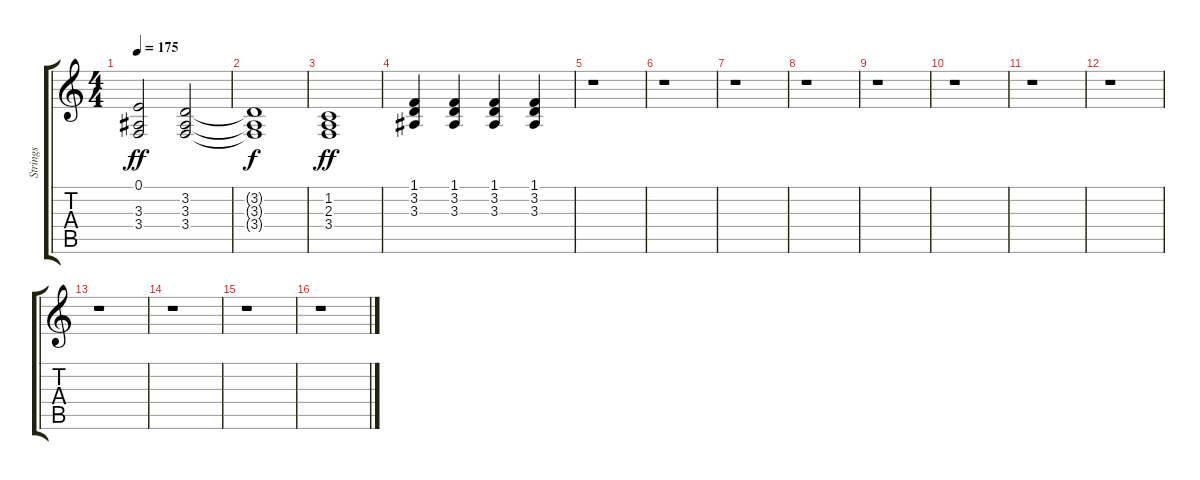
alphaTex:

\track ("Strings" "Strings") {instrument stringensemble1}
\staff {score tabs}
\tuning (E4 B3 G3 D3 A2 E2) {hide}
\ts (4 4)
\tempo 175
\clef g2
\ks c
(0.1 3.3 3.4).2{dy ff} (3.2 3.3 3.4).2 |
(3.2{t} 3.3{t} 3.4{t}).1{dy f} |
(1.2 2.3 3.4).1{dy ff} |
(1.1 3.2 3.3).4 (1.1 3.2 3.3).4 (1.1 3.2 3.3).4 (1.1 3.2 3.3).4 |
r.1 |
r.1 |
r.1 |
r.1 |
r.1 |
r.1 |
r.1 |
r.1 |
r.1 |
r.1 |
r.1 |
r.1
